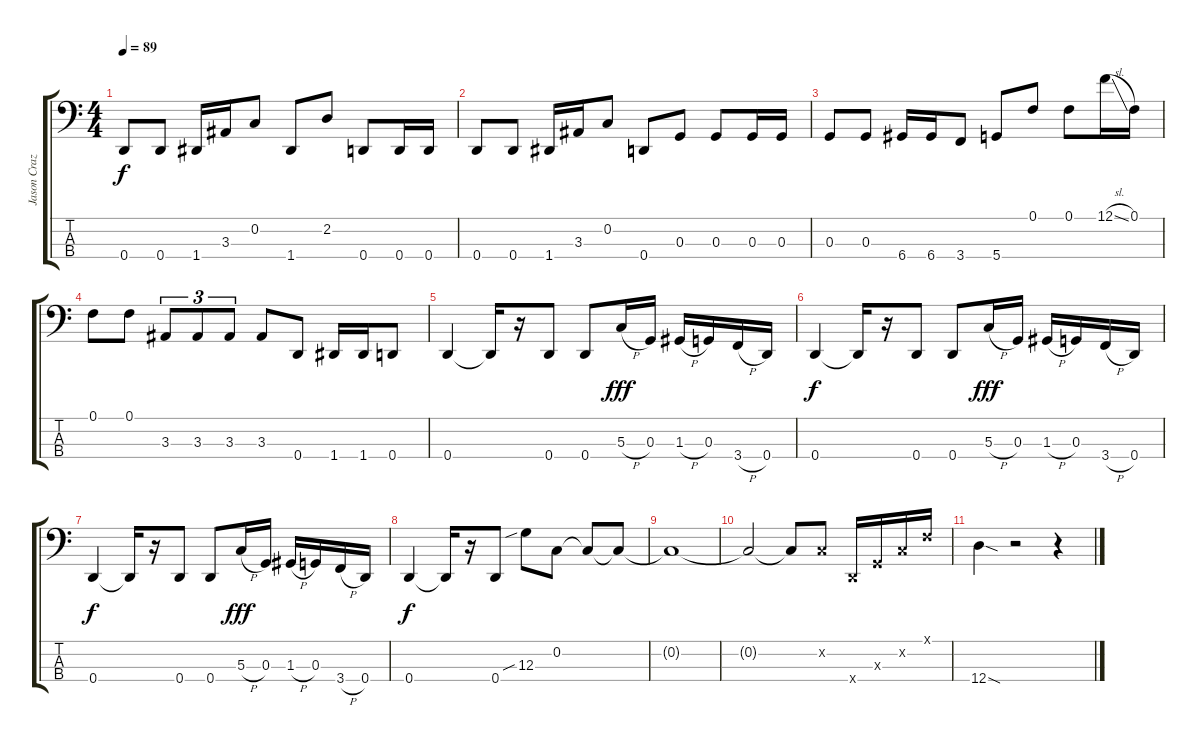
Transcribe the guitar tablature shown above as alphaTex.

\track ("Jason Crazy Newsted" "Jason Craz") {instrument electricbassfinger}
\staff {score tabs}
\tuning (F2 C2 G1 D1) {hide}
\ts (4 4)
\tempo 89
\clef f4
\ks c
0.4.8{dy f} 0.4.8 1.4.16 3.3.16 0.2.8 1.4.8 2.2.8 0.4.8 0.4.16 0.4.16 |
0.4.8 0.4.8 1.4.16 3.3.16 0.2.8 0.4.8 0.3.8 0.3.8 0.3.16 0.3.16 |
0.3.8 0.3.8 6.4.16 6.4.16 3.4.8 5.4.8 0.1.8 0.1.8 12.1{sl}.16 0.1.16 |
0.1.8 0.1.8 3.3.8{tu (3 2)} 3.3.8{tu (3 2)} 3.3.8{tu (3 2)} 3.3.8 0.4.8 1.4.16 1.4.16 0.4.8 |
0.4.4 0.4{t}.16 r.16 0.4.8 0.4.8 5.3{h}.16{dy fff} 0.3.16 1.3{h}.16 0.3.16 3.4{h}.16 0.4.16 |
0.4.4{dy f} 0.4{t}.16 r.16 0.4.8 0.4.8 5.3{h}.16{dy fff} 0.3.16 1.3{h}.16 0.3.16 3.4{h}.16 0.4.16 |
0.4.4{dy f} 0.4{t}.16 r.16 0.4.8 0.4.8 5.3{h}.16{dy fff} 0.3.16 1.3{h}.16 0.3.16 3.4{h}.16 0.4.16 |
0.4.4{dy f} 0.4{t}.16 r.16 0.4.8 12.3{sib}.8 0.2.8 0.2{t}.8 0.2{t}.8 |
0.2{t}.1 |
0.2{t}.2 0.2{t}.8 0.2{x}.8 0.4{x}.16 0.3{x}.16 0.2{x}.16 0.1{x}.16 |
12.4{sod}.4 r.2 r.4
